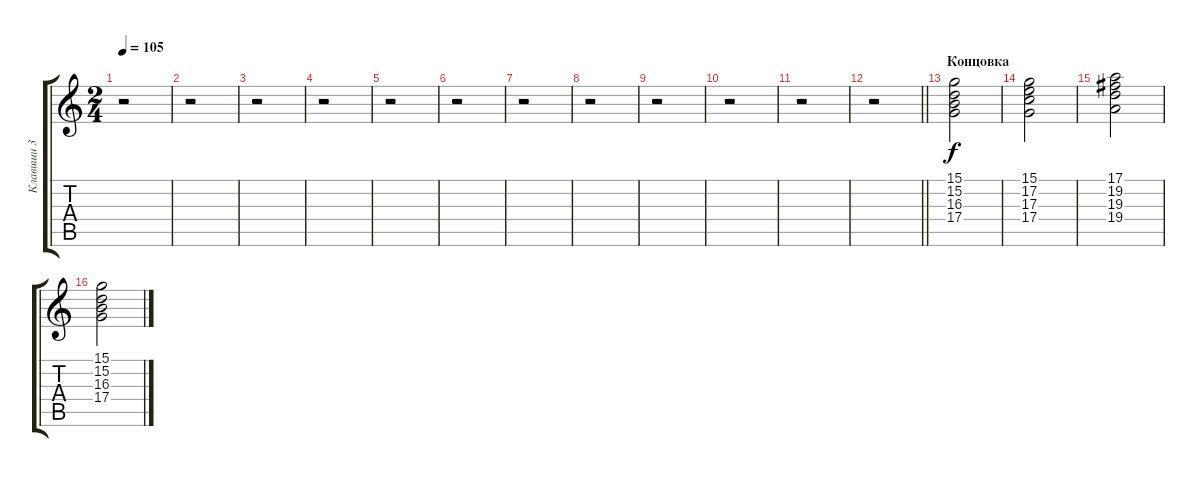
\track ("Клавиши 3" "Клавиши 3") {instrument churchorgan}
\staff {score tabs}
\tuning (E4 B3 G3 D3 A2 E2) {hide}
\ts (2 4)
\tempo 105
\clef g2
\ks c
r.2{dy f} |
r.2 |
r.2 |
r.2 |
r.2 |
r.2 |
r.2 |
r.2 |
r.2 |
r.2 |
r.2 |
\barLineRight lightlight
r.2 |
\section ("" "Концовка")
(15.1 15.2 16.3 17.4).2 |
(15.1 17.2 17.3 17.4).2 |
(17.1 19.2 19.3 19.4).2 |
(15.1 15.2 16.3 17.4).2
